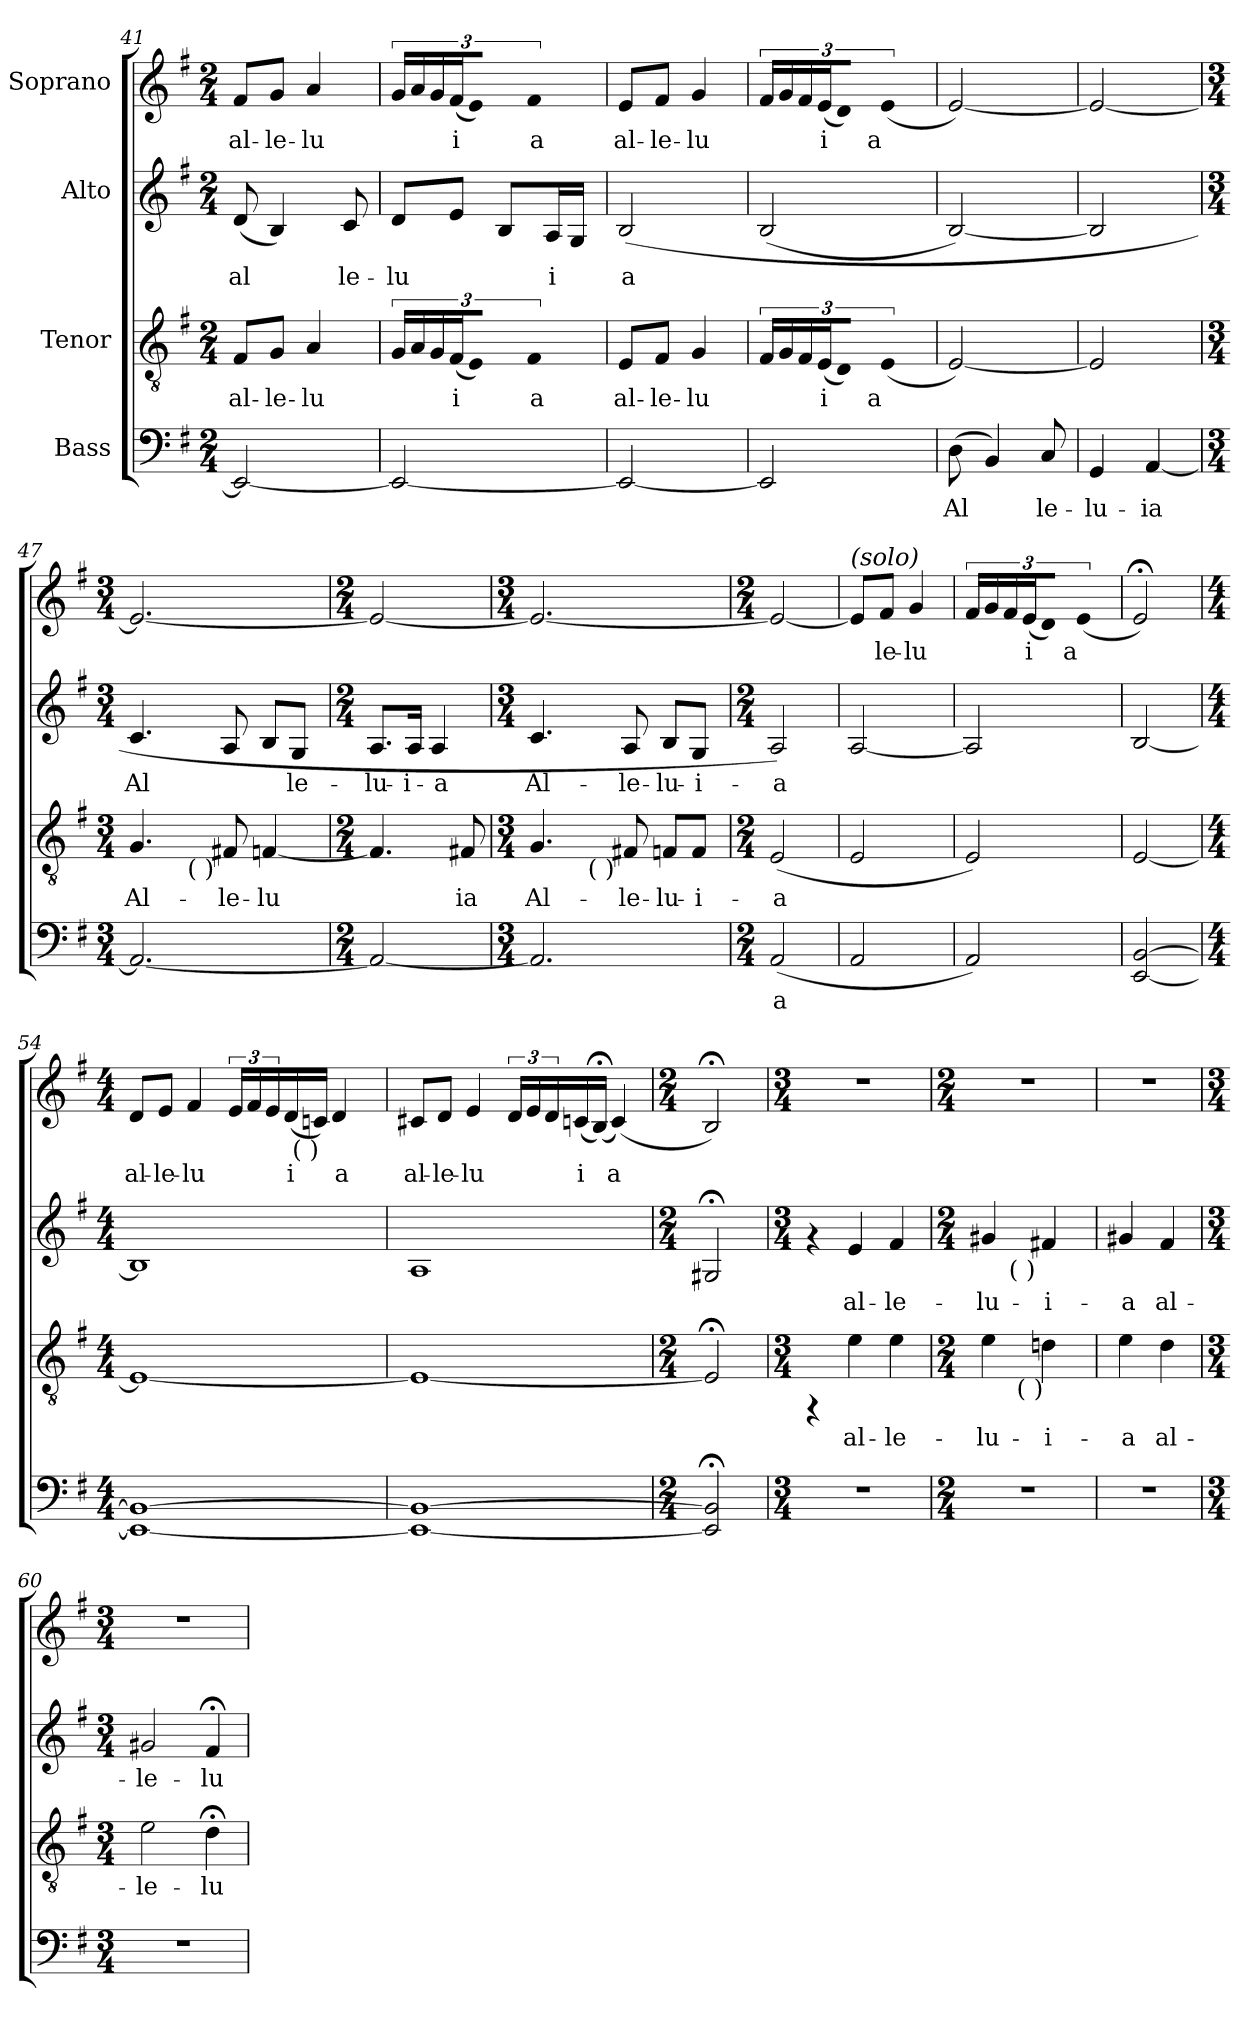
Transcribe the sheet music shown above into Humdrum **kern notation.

**kern	**text	**kern	**text	**kern	**text	**kern	**text
*part4	*part4	*part3	*part3	*part2	*part2	*part1	*part1
*staff4	*staff4	*staff3	*staff3	*staff2	*staff2	*staff1	*staff1
*I"Bass	*	*I"Tenor	*	*I"Alto	*	*I"Soprano	*
*clefF4	*	*clefGv2	*	*clefG2	*	*clefG2	*
*k[f#]	*	*k[f#]	*	*k[f#]	*	*k[f#]	*
*G:	*	*G:	*	*G:	*	*G:	*
*M2/4	*	*M2/4	*	*M2/4	*	*M2/4	*
=41	=41	=41	=41	=41	=41	=41	=41
!	!LO:LY:b:cj	!	!LO:LY:b:cj	!	!LO:LY:b:cj	!	!LO:LY:b:cj
2EE/_<	.	8F#/L	al-	(<8d/	al-	8f#/L	al-
!	!	!	!LO:LY:b:cj	!	!LO:LY:b:cj	!	!LO:LY:b:cj
.	.	8G/J	-le-	4B/)	--	8g/J	-le-
!	!	!	!LO:LY:b:cj	!	!	!	!LO:LY:b:cj
.	.	4A/	-lu	.	.	4a/	-lu
!	!	!	!	!	!LO:LY:b:cj	!	!
.	.	.	.	8c/	-le-	.	.
=42	=42	=42	=42	=42	=42	=42	=42
!	!LO:LY:b:cj	!	!LO:LY:b:cj	!	!LO:LY:b:cj	!	!LO:LY:b:cj
2EE/_<	.	24G/L	.	8d/L	-lu-	24g/L	.
!	!	!	!LO:LY:b:cj	!	!	!	!LO:LY:b:cj
.	.	24A/	.	.	.	24a/	.
!	!	!	!LO:LY:b:cj	!	!	!	!LO:LY:b:cj
.	.	24G/	.	.	.	24g/	.
!	!	!	!LO:LY:b:cj	!	!LO:LY:b:cj	!	!LO:LY:b:cj
.	.	(<24F#/	i-	8e/J	--	(<24f#/	i-
!	!	!	!LO:LY:b:cj	!	!	!	!LO:LY:b:cj
.	.	16E/J)	--	.	.	16e/J)	--
!	!	!	!LO:LY:b:cj	!	!	!	!LO:LY:b:cj
.	.	4F#/	-a	.	.	4f#/	-a
!	!	!	!	!	!LO:LY:b:cj	!	!
.	.	.	.	8B/L	--	.	.
!	!	!	!	!	!LO:LY:b:cj	!	!
.	.	.	.	16A/	-i-	.	.
!	!	!	!	!	!LO:LY:b:cj	!	!
.	.	.	.	16G/J	--	.	.
.	.	48ryy	.	.	.	48ryy	.
=43	=43	=43	=43	=43	=43	=43	=43
!	!LO:LY:b:cj	!	!LO:LY:b:cj	!	!LO:LY:b:cj	!	!LO:LY:b:cj
2EE/_>	.	8E/L	al-	(<2B/	-a	8e/L	al-
!	!	!	!LO:LY:b:cj	!	!	!	!LO:LY:b:cj
.	.	8F#/J	-le-	.	.	8f#/J	-le-
!	!	!	!LO:LY:b:cj	!	!	!	!LO:LY:b:cj
.	.	4G/	-lu	.	.	4g/	-lu
!!LO:PB:g=z
=44	=44	=44	=44	=44	=44	=44	=44
!	!LO:LY:b:cj	!	!LO:LY:b:cj	!	!LO:LY:b:cj	!	!LO:LY:b:cj
2EE/]	.	24F#/L	.	(<2B/	.	24f#/L	.
!	!	!	!LO:LY:b:cj	!	!	!	!LO:LY:b:cj
.	.	24G/	.	.	.	24g/	.
!	!	!	!LO:LY:b:cj	!	!	!	!LO:LY:b:cj
.	.	24F#/	.	.	.	24f#/	.
!	!	!	!LO:LY:b:cj	!	!	!	!LO:LY:b:cj
.	.	(<24E/	i-	.	.	(<24e/	i-
!	!	!	!LO:LY:b:cj	!	!	!	!LO:LY:b:cj
.	.	16D/J)	--	.	.	16d/J)	--
!	!	!	!LO:LY:b:cj	!	!	!	!LO:LY:b:cj
.	.	(<4E/	-a	.	.	(<4e/	-a
.	.	48ryy	.	.	.	48ryy	.
=45	=45	=45	=45	=45	=45	=45	=45
!	!LO:LY:b:cj	!	!LO:LY:b:cj	!	!LO:LY:b:cj	!	!LO:LY:b:cj
(>8D\	Al-	[<2E/)	.	[<2B/)	.	[<2e/)	.
!	!LO:LY:b:cj	!	!	!	!	!	!
4BB/)	--	.	.	.	.	.	.
!	!LO:LY:b:cj	!	!	!	!	!	!
8C/	-le-	.	.	.	.	.	.
=46	=46	=46	=46	=46	=46	=46	=46
!	!LO:LY:b:cj	!	!LO:LY:b:cj	!	!LO:LY:b:cj	!	!LO:LY:b:cj
4GG/	-lu-	2E/]	.	2B/]	.	2e/_<	.
!	!LO:LY:b:cj	!	!	!	!	!	!
[<4AA/	-ia	.	.	.	.	.	.
=47	=47	=47	=47	=47	=47	=47	=47
*M3/4	*	*M3/4	*	*M3/4	*	*M3/4	*
!	!LO:LY:b:cj	!	!LO:LY:b:cj	!	!LO:LY:b:cj	!	!LO:LY:b:cj
*	*	*^	*	*	*	*	*
2.AA/_<	.	4.G/	8ryy	Al-	4.c/	Al	2.e/_<	.
.	.	.	16ryy	.	.	.	.	.
.	.	.	64ryy	.	.	.	.	.
!	!	!	!LO:TX:b:t=( )	!	!	!	!	!
.	.	.	2ryy	.	.	.	.	.
!	!	!	!	!LO:LY:b:cj	!	!LO:LY:b:cj	!	!
.	.	8F#X/	.	-le-	8A/	.	.	.
!	!	!	!	!LO:LY:b:cj	!	!LO:LY:b:cj	!	!
.	.	[<4Fn/	.	-lu-	8B/L	.	.	.
!	!	!	!	!	!	!LO:LY:b:cj	!	!
.	.	.	.	.	8G/J	le-	.	.
.	.	.	32.ryy	.	.	.	.	.
*	*	*v	*v	*	*	*	*	*
=48	=48	=48	=48	=48	=48	=48	=48
*M2/4	*	*M2/4	*	*M2/4	*	*M2/4	*
*	*	*^	*	*	*	*	*
!	!LO:LY:b:cj	!	!	!LO:LY:b:cj	!	!LO:LY:b:cj	!	!LO:LY:b:cj
*	*	*v	*v	*	*	*	*	*
2AA/_<	.	4.F/]	--	8.A/L	-lu-	2e/_<	.
!	!	!	!	!	!LO:LY:b:cj	!	!
.	.	.	.	16A/J	-i-	.	.
!	!	!	!	!	!LO:LY:b:cj	!	!
.	.	.	.	4A/	-a	.	.
!	!	!	!LO:LY:b:cj	!	!	!	!
.	.	8F#X/	-ia	.	.	.	.
=49	=49	=49	=49	=49	=49	=49	=49
*M3/4	*	*M3/4	*	*M3/4	*	*M3/4	*
!	!LO:LY:b:cj	!	!LO:LY:b:cj	!	!LO:LY:b:cj	!	!LO:LY:b:cj
*	*	*^	*	*	*	*	*
2.AA/]	.	4.G/	8ryy	Al-	4.c/	Al-	2.e/_<	.
.	.	.	16ryy	.	.	.	.	.
.	.	.	64ryy	.	.	.	.	.
!	!	!	!LO:TX:b:t=( )	!	!	!	!	!
.	.	.	2ryy	.	.	.	.	.
!	!	!	!	!LO:LY:b:cj	!	!LO:LY:b:cj	!	!
.	.	8F#X/	.	-le-	8A/	-le-	.	.
!	!	!	!	!LO:LY:b:cj	!	!LO:LY:b:cj	!	!
.	.	8Fn/L	.	-lu-	8B/L	-lu-	.	.
!	!	!	!	!LO:LY:b:cj	!	!LO:LY:b:cj	!	!
.	.	8F/J	.	-i-	8G/J	-i-	.	.
.	.	.	32.ryy	.	.	.	.	.
*	*	*v	*v	*	*	*	*	*
=50	=50	=50	=50	=50	=50	=50	=50
*M2/4	*	*M2/4	*	*M2/4	*	*M2/4	*
*	*	*^	*	*	*	*	*
!	!LO:LY:b:cj	!	!	!LO:LY:b:cj	!	!LO:LY:b:cj	!	!LO:LY:b:cj
*	*	*v	*v	*	*	*	*	*
(<2AA/	a	(<2E/	-a	2A/)	-a	2e/_<	.
!!LO:LB:g=z
=51	=51	=51	=51	=51	=51	=51	=51
!	!	!	!	!	!	!LO:TX:a:i:t=(solo)	!
!	!LO:LY:b:cj	!	!LO:LY:b:cj	!	!LO:LY:b:cj	!	!LO:LY:b:cj
2AA/	.	2E/	.	[<2A/	.	8e/L]	.
!	!	!	!	!	!	!	!LO:LY:b:cj
.	.	.	.	.	.	8f#/J	le-
!	!	!	!	!	!	!	!LO:LY:b:cj
.	.	.	.	.	.	4g/	-lu
=52	=52	=52	=52	=52	=52	=52	=52
!	!LO:LY:b:cj	!	!LO:LY:b:cj	!	!LO:LY:b:cj	!	!LO:LY:b:cj
2AA/)	.	2E/)	.	2A/]	.	24f#/L	.
!	!	!	!	!	!	!	!LO:LY:b:cj
.	.	.	.	.	.	24g/	.
!	!	!	!	!	!	!	!LO:LY:b:cj
.	.	.	.	.	.	24f#/	.
!	!	!	!	!	!	!	!LO:LY:b:cj
.	.	.	.	.	.	(<24e/	i-
!	!	!	!	!	!	!	!LO:LY:b:cj
.	.	.	.	.	.	16d/J)	--
!	!	!	!	!	!	!	!LO:LY:b:cj
.	.	.	.	.	.	(<4e/	-a
.	.	.	.	.	.	48ryy	.
=53	=53	=53	=53	=53	=53	=53	=53
!	!LO:LY:b:cj	!	!LO:LY:b:cj	!	!LO:LY:b:cj	!	!LO:LY:b:cj
[>2BB/ [<2EE/	.	[<2E/	.	[<2B/	.	2e;</)	.
=54	=54	=54	=54	=54	=54	=54	=54
*M4/4	*	*M4/4	*	*M4/4	*	*M4/4	*
!	!LO:LY:b:cj	!	!LO:LY:b:cj	!	!LO:LY:b:cj	!	!LO:LY:b:cj
*	*	*	*	*	*	*^	*
1BB_> 1EE_<	.	1E_<	.	1B]	.	8d/L	2ryy	al-
!	!	!	!	!	!	!	!	!LO:LY:b:cj
.	.	.	.	.	.	8e/J	.	-le-
!	!	!	!	!	!	!	!	!LO:LY:b:cj
.	.	.	.	.	.	4f#/	.	-lu
!	!	!	!	!	!	!	!	!LO:LY:b:cj
.	.	.	.	.	.	24e/L	8ryy	.
!	!	!	!	!	!	!	!	!LO:LY:b:cj
.	.	.	.	.	.	24f#/	.	.
!	!	!	!	!	!	!	!	!LO:LY:b:cj
.	.	.	.	.	.	24e/	.	.
!	!	!	!	!	!	!	!	!LO:LY:b:cj
.	.	.	.	.	.	(<16d/	64ryy	i-
!	!	!	!	!	!	!	!LO:TX:b:t=( )	!
.	.	.	.	.	.	.	4ryy	.
!	!	!	!	!	!	!	!	!LO:LY:b:cj
.	.	.	.	.	.	16cn/J)	.	--
!	!	!	!	!	!	!	!	!LO:LY:b:cj
.	.	.	.	.	.	4d/	.	-a
.	.	.	.	.	.	.	16..ryy	.
=55	=55	=55	=55	=55	=55	=55	=55	=55
!	!LO:LY:b:cj	!	!LO:LY:b:cj	!	!LO:LY:b:cj	!	!	!LO:LY:b:cj
*	*	*	*	*	*	*v	*v	*
1BB_> 1EE_<	.	1E_<	.	1A	.	8c#X/L	al-
!	!	!	!	!	!	!	!LO:LY:b:cj
.	.	.	.	.	.	8d/J	-le-
!	!	!	!	!	!	!	!LO:LY:b:cj
.	.	.	.	.	.	4e/	-lu
!	!	!	!	!	!	!	!LO:LY:b:cj
.	.	.	.	.	.	24d/L	.
!	!	!	!	!	!	!	!LO:LY:b:cj
.	.	.	.	.	.	24e/	.
!	!	!	!	!	!	!	!LO:LY:b:cj
.	.	.	.	.	.	24d/	.
!	!	!	!	!	!	!	!LO:LY:b:cj
.	.	.	.	.	.	(<16cn/	i-
!	!	!	!	!	!	!	!LO:LY:b:cj
.	.	.	.	.	.	(>16B;</J)	--
!	!	!	!	!	!	!	!LO:LY:b:cj
.	.	.	.	.	.	(<4c/)	-a
=56	=56	=56	=56	=56	=56	=56	=56
*M2/4	*	*M2/4	*	*M2/4	*	*M2/4	*
!	!LO:LY:b:cj	!	!LO:LY:b:cj	!	!LO:LY:b:cj	!	!LO:LY:b:cj
2BB/];< 2EE/];<	.	2E;</]	.	2G#X;</	.	2B;</)	.
!!LO:LB:g=z
=57	=57	=57	=57	=57	=57	=57	=57
*M3/4	*	*M3/4	*	*M3/4	*	*M3/4	*
2.r	.	4rFF	.	4rf	.	2.r	.
!	!	!	!LO:LY:b:cj	!	!LO:LY:b:cj	!	!
.	.	4e\	al-	4e/	al-	.	.
!	!	!	!LO:LY:b:cj	!	!LO:LY:b:cj	!	!
.	.	4e\	-le-	4f#/	-le-	.	.
=58	=58	=58	=58	=58	=58	=58	=58
*M2/4	*	*M2/4	*	*M2/4	*	*M2/4	*
!	!	!	!LO:LY:b:cj	!	!LO:LY:b:cj	!	!
*	*	*^	*	*^	*	*	*
2r	.	4e\	8ryy	-lu-	4g#X/	8ryy	-lu-	2r	.
!	!	!	!	!	!	!LO:TX:b:t=( )	!	!	!
.	.	.	64ryy	.	.	4.ryy	.	.	.
!	!	!	!LO:TX:b:t=( )	!	!	!	!	!	!
.	.	.	4ryy	.	.	.	.	.	.
!	!	!	!	!LO:LY:b:cj	!	!	!LO:LY:b:cj	!	!
.	.	4dn\	.	-i-	4f#X/	.	-i-	.	.
.	.	.	16..ryy	.	.	.	.	.	.
=59	=59	=59	=59	=59	=59	=59	=59	=59	=59
!	!	!	!	!LO:LY:b:cj	!	!	!LO:LY:b:cj	!	!
*	*	*v	*v	*	*	*	*	*	*
*	*	*	*	*v	*v	*	*	*
2r	.	4e\	-a	4g#X/	-a	2r	.
!	!	!	!LO:LY:b:cj	!	!LO:LY:b:cj	!	!
.	.	4d\	al-	4f#/	al-	.	.
=60	=60	=60	=60	=60	=60	=60	=60
*M3/4	*	*M3/4	*	*M3/4	*	*M3/4	*
!	!	!	!LO:LY:b:cj	!	!LO:LY:b:cj	!	!
2.r	.	2e\	-le-	2g#X/	-le-	2.r	.
!	!	!	!LO:LY:b:cj	!	!LO:LY:b:cj	!	!
.	.	4d;<\	-lu-	4f#;</	-lu-	.	.
=	=	=	=	=	=	=	=
*-	*-	*-	*-	*-	*-	*-	*-
